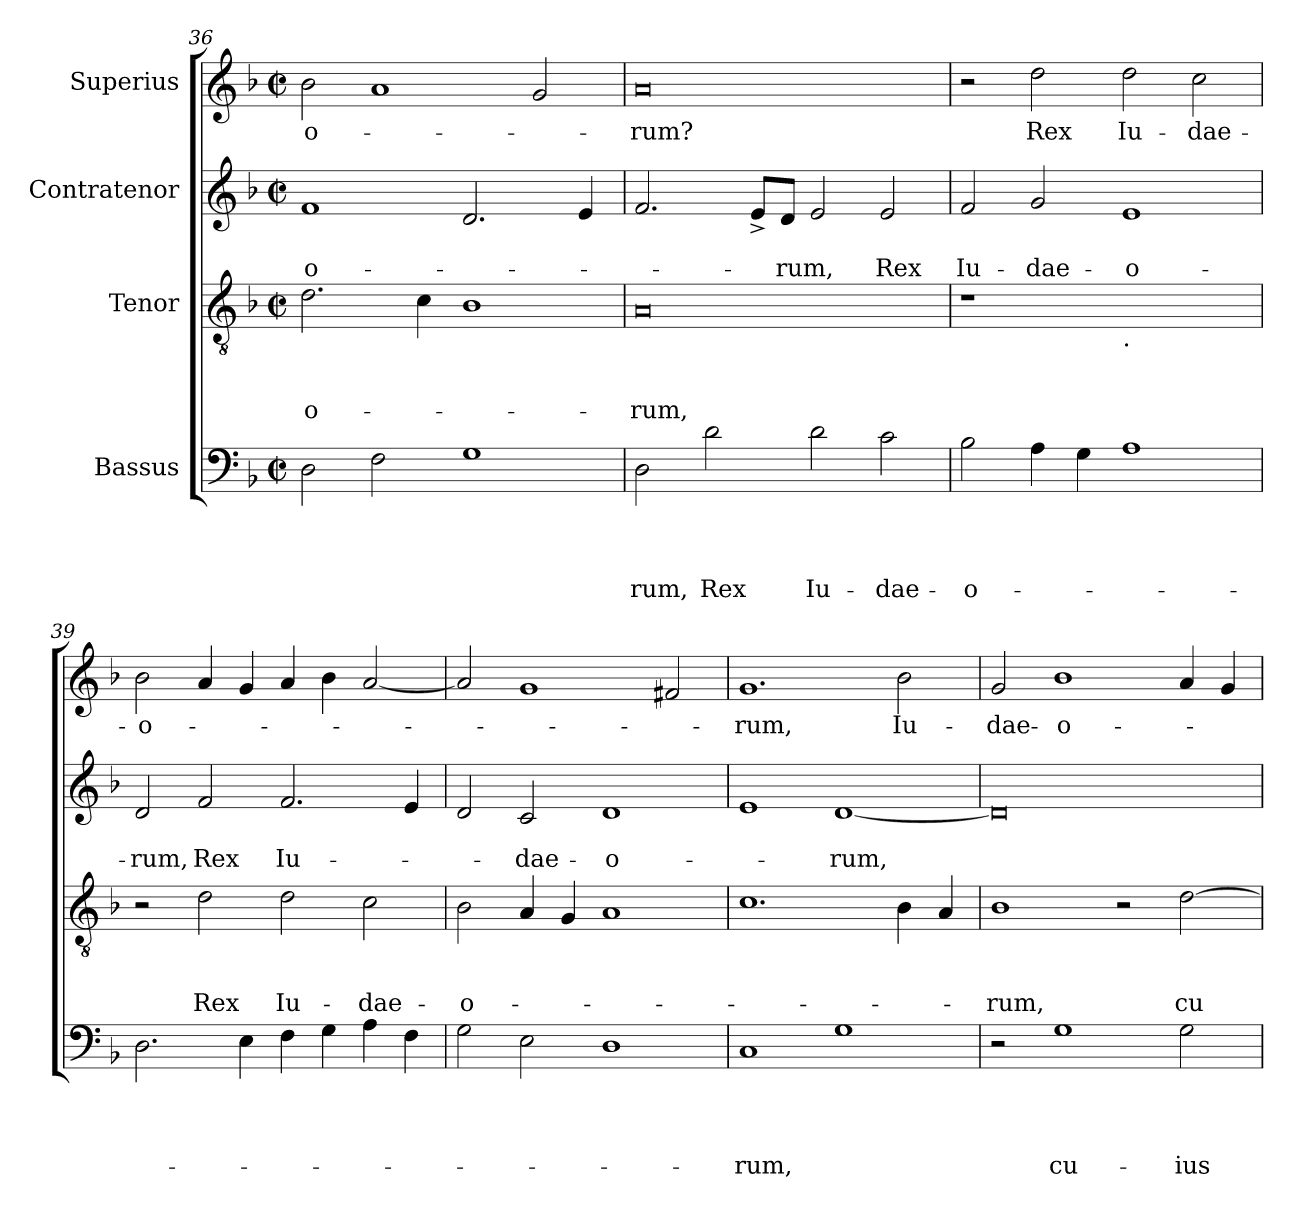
**kern	**text	**text	**text	**text	**kern	**text	**text	**text	**kern	**text	**text	**kern	**text
*part4	*part4	*part4	*part4	*part4	*part3	*part3	*part3	*part3	*part2	*part2	*part2	*part1	*part1
*staff4	*staff4	*staff4	*staff4	*staff4	*staff3	*staff3	*staff3	*staff3	*staff2	*staff2	*staff2	*staff1	*staff1
*I"Bassus	*	*	*	*	*I"Tenor	*	*	*	*I"Contratenor	*	*	*I"Superius	*
*clefF4	*	*	*	*	*clefGv2	*	*	*	*clefG2	*	*	*clefG2	*
*k[b-]	*	*	*	*	*k[b-]	*	*	*	*k[b-]	*	*	*k[b-]	*
*F:	*	*	*	*	*F:	*	*	*	*F:	*	*	*F:	*
*M2/2	*	*	*	*	*M2/2	*	*	*	*M2/2	*	*	*M2/2	*
*met(c|)	*	*	*	*	*met(c|)	*	*	*	*met(c|)	*	*	*met(c|)	*
=36	=36	=36	=36	=36	=36	=36	=36	=36	=36	=36	=36	=36	=36
!	!	!	!	!	!	!	!	!LO:LY:b	!	!	!LO:LY:b:rj	!	!LO:LY:b
2D\	.	.	.	.	2.d\	.	.	-o-	1f	.	-o-	2b-\	-o-
2F\	.	.	.	.	.	.	.	.	.	.	.	1a	.
.	.	.	.	.	4c\	.	.	.	.	.	.	.	.
1G	.	.	.	.	1B-	.	.	.	2.d/	.	.	.	.
.	.	.	.	.	.	.	.	.	.	.	.	2g/	.
.	.	.	.	.	.	.	.	.	4e/	.	.	.	.
!!LO:LB:g=z
=37	=37	=37	=37	=37	=37	=37	=37	=37	=37	=37	=37	=37	=37
!	!	!	!	!LO:LY:b	!	!	!	!LO:LY:b	!	!	!	!	!LO:LY:b
2D\	.	.	.	-rum,	0A	.	.	-rum,	2.f/	.	.	0a	-rum?
!	!	!	!	!LO:LY:b	!	!	!	!	!	!	!	!	!
2d\	.	.	.	Rex	.	.	.	.	.	.	.	.	.
.	.	.	.	.	.	.	.	.	8e^</L	.	.	.	.
!	!	!	!	!	!	!	!	!	!	!	!LO:LY:b	!	!
.	.	.	.	.	.	.	.	.	8d/J	.	-rum,	.	.
!	!	!	!	!LO:LY:b	!	!	!	!	!	!	!	!	!
2d\	.	.	.	Iu-	.	.	.	.	2e/	.	.	.	.
!	!	!	!	!LO:LY:b	!	!	!	!	!	!	!LO:LY:b	!	!
2c\	.	.	.	-dae-	.	.	.	.	2e/	.	Rex	.	.
=38	=38	=38	=38	=38	=38	=38	=38	=38	=38	=38	=38	=38	=38
!	!	!	!	!LO:LY:b:rj	!	!	!	!	!	!	!LO:LY:b	!	!
2B-\	.	.	.	-o-	1r	.	.	.	2f/	.	Iu-	2r	.
!	!	!	!	!	!	!	!	!	!	!	!LO:LY:b	!	!LO:LY:b
4A\	.	.	.	.	.	.	.	.	2g/	.	-dae-	2dd\	Rex
4G\	.	.	.	.	.	.	.	.	.	.	.	.	.
!	!	!	!	!	!LO:TX:b:t=.	!	!	!	!	!	!	!	!
!	!	!	!	!	!	!	!	!	!	!	!LO:LY:b:rj	!	!LO:LY:b
1A	.	.	.	.	1ryy	.	.	.	1e	.	-o-	2dd\	Iu-
!	!	!	!	!	!	!	!	!	!	!	!	!	!LO:LY:b
.	.	.	.	.	.	.	.	.	.	.	.	2cc\	-dae-
=39	=39	=39	=39	=39	=39	=39	=39	=39	=39	=39	=39	=39	=39
!	!	!	!	!	!	!	!	!	!	!	!LO:LY:b	!	!LO:LY:b:rj
2.D\	.	.	.	.	2r	.	.	.	2d/	.	-rum,	2b-\	-o-
!	!	!	!	!	!	!	!	!LO:LY:b	!	!	!LO:LY:b	!	!
.	.	.	.	.	2d\	.	.	Rex	2f/	.	Rex	4a/	.
4E\	.	.	.	.	.	.	.	.	.	.	.	4g/	.
!	!	!	!	!	!	!	!	!LO:LY:b	!	!	!LO:LY:b	!	!
4F\	.	.	.	.	2d\	.	.	Iu-	2.f/	.	Iu-	4a/	.
4G\	.	.	.	.	.	.	.	.	.	.	.	4b-\	.
!	!	!	!	!	!	!	!	!LO:LY:b	!	!	!	!	!
4A\	.	.	.	.	2c\	.	.	-dae-	.	.	.	[<2a/	.
4F\	.	.	.	.	.	.	.	.	4e/	.	.	.	.
=40	=40	=40	=40	=40	=40	=40	=40	=40	=40	=40	=40	=40	=40
!	!	!	!	!	!	!	!	!LO:LY:b	!	!	!	!	!
2G\	.	.	.	.	2B-\	.	.	-o-	2d/	.	.	2a/]	.
!	!	!	!	!	!	!	!	!	!	!	!LO:LY:b	!	!
2E\	.	.	.	.	4A/	.	.	.	2c/	.	-dae-	1g	.
.	.	.	.	.	4G/	.	.	.	.	.	.	.	.
!	!	!	!	!	!	!	!	!	!	!	!LO:LY:b:rj	!	!
1D	.	.	.	.	1A	.	.	.	1d	.	-o-	.	.
.	.	.	.	.	.	.	.	.	.	.	.	2f#X/	.
=41	=41	=41	=41	=41	=41	=41	=41	=41	=41	=41	=41	=41	=41
!	!	!	!	!LO:LY:b	!	!	!	!	!	!	!	!	!LO:LY:b
1C	.	.	.	-rum,	1.c	.	.	.	1e	.	.	1.g	-rum,
!	!	!	!	!	!	!	!	!	!	!	!LO:LY:b	!	!
1G	.	.	.	.	.	.	.	.	[>1d	.	-rum,	.	.
!	!	!	!	!	!	!	!	!	!	!	!	!	!LO:LY:b
.	.	.	.	.	4B-\	.	.	.	.	.	.	2b-\	Iu-
.	.	.	.	.	4A/	.	.	.	.	.	.	.	.
!!LO:PB:g=z
=42	=42	=42	=42	=42	=42	=42	=42	=42	=42	=42	=42	=42	=42
!	!	!	!	!	!	!	!	!LO:LY:b	!	!	!	!	!LO:LY:b
2r	.	.	.	.	1B-	.	.	-rum,	0d]	.	.	2g/	-dae-
!	!	!	!	!LO:LY:b	!	!	!	!	!	!	!	!	!LO:LY:b:rj
1G	.	.	.	cu-	.	.	.	.	.	.	.	1b-	-o-
.	.	.	.	.	2r	.	.	.	.	.	.	.	.
!	!	!	!	!LO:LY:b	!	!	!	!LO:LY:b	!	!	!	!	!
2G\	.	.	.	-ius	[>2d\	.	.	cu-	.	.	.	4a/	.
.	.	.	.	.	.	.	.	.	.	.	.	4g/	.
=	=	=	=	=	=	=	=	=	=	=	=	=	=
*-	*-	*-	*-	*-	*-	*-	*-	*-	*-	*-	*-	*-	*-
